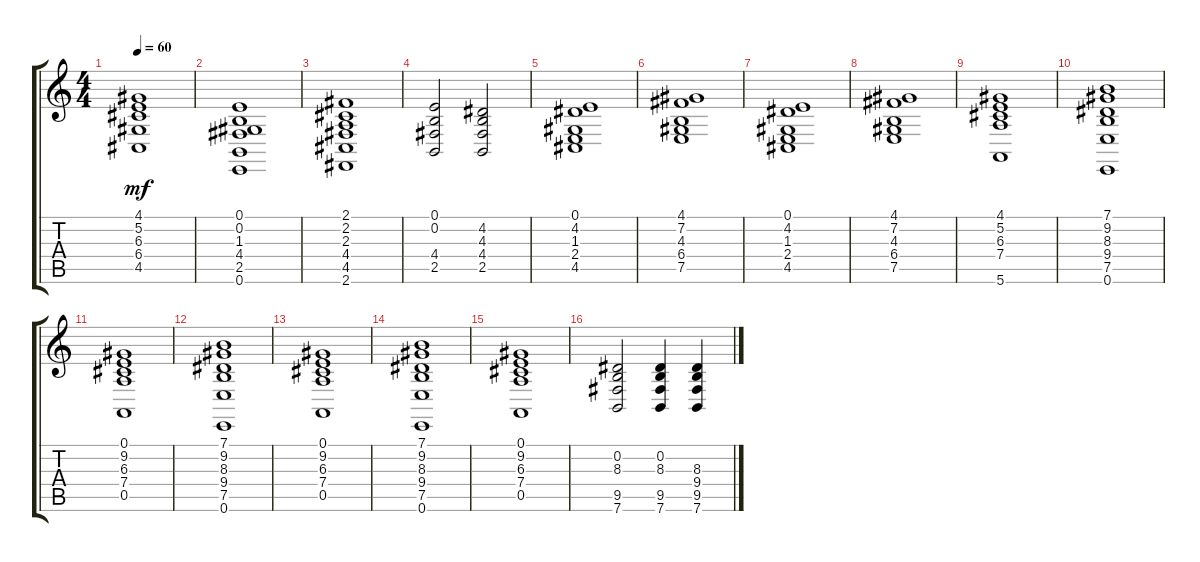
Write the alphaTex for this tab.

\track "" {instrument brightacousticpiano}
\staff {score tabs}
\tuning (E4 B3 G3 D3 A2 E2) {hide}
\ts (4 4)
\tempo 60
\clef g2
\ks c
(4.1 5.2 6.3 6.4 4.5).1{dy mf instrument brightacousticpiano} |
(0.1 0.2 1.3 4.4 2.5 0.6).1 |
(2.1 2.2 2.3 4.4 4.5 2.6).1 |
(0.1 0.2 4.4 2.5).2 (4.2 4.3 4.4 2.5).2 |
(0.1 4.2 1.3 2.4 4.5).1 |
(4.1 7.2 4.3 6.4 7.5).1 |
(0.1 4.2 1.3 2.4 4.5).1 |
(4.1 7.2 4.3 6.4 7.5).1 |
(4.1 5.2 6.3 7.4 5.6).1 |
(7.1 9.2 8.3 9.4 7.5 0.6).1 |
(0.1 9.2 6.3 7.4 0.5).1 |
(7.1 9.2 8.3 9.4 7.5 0.6).1 |
(0.1 9.2 6.3 7.4 0.5).1 |
(7.1 9.2 8.3 9.4 7.5 0.6).1 |
(0.1 9.2 6.3 7.4 0.5).1 |
(0.2 8.3 9.5 7.6).2 (0.2 8.3 9.5 7.6).4 (8.3 9.4 9.5 7.6).4
